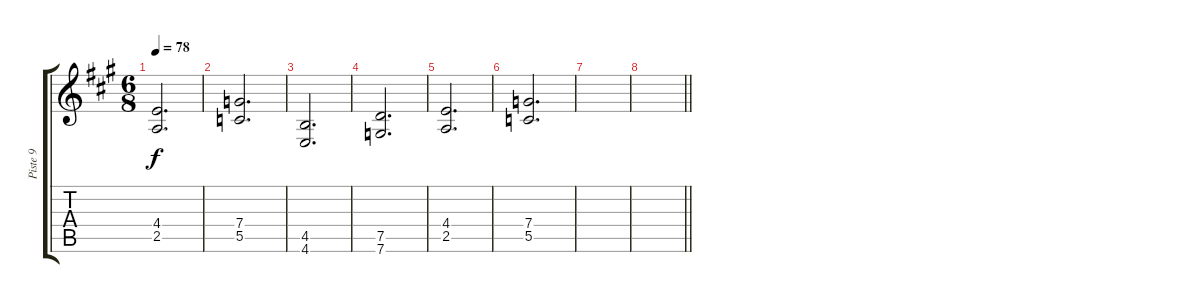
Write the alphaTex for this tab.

\track ("Piste 9" "Piste 9") {instrument distortionguitar}
\staff {score tabs}
\tuning (D4 A3 F3 C3 G2 C2) {hide}
\ts (6 8)
\tempo 78
\clef g2
\ks a
(4.4 2.5).2{d dy f} |
(7.4 5.5).2{d} |
(4.5 4.6).2{d} |
(7.5 7.6).2{d} |
(4.4 2.5).2{d} |
(7.4 5.5).2{d} |
|
\barLineRight lightlight
